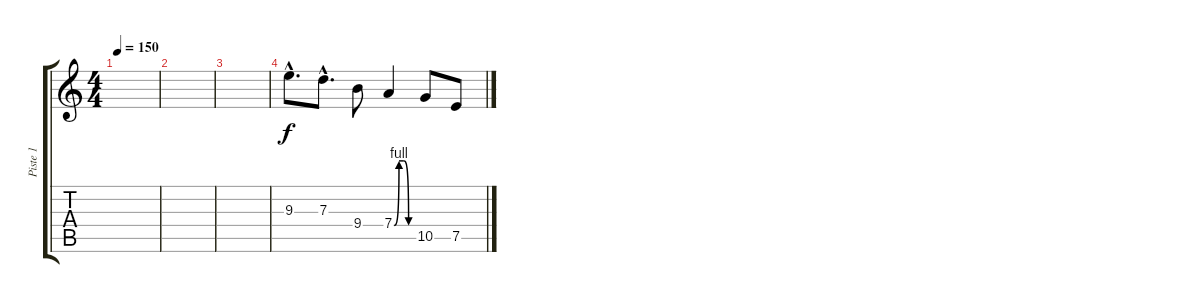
\track ("Piste 1" "Piste 1") {instrument distortionguitar}
\staff {score tabs}
\tuning (E4 B3 G3 D3 A2 E2) {hide}
\ts (4 4)
\tempo 150
\clef g2
\ks c
|
|
|
9.3{hac}.8{d} 7.3{hac}.8{d} 9.4.8 7.4{be (custom 0 0 15 4 30 4 45 0 60 0)}.4 10.5.8 7.5.8
